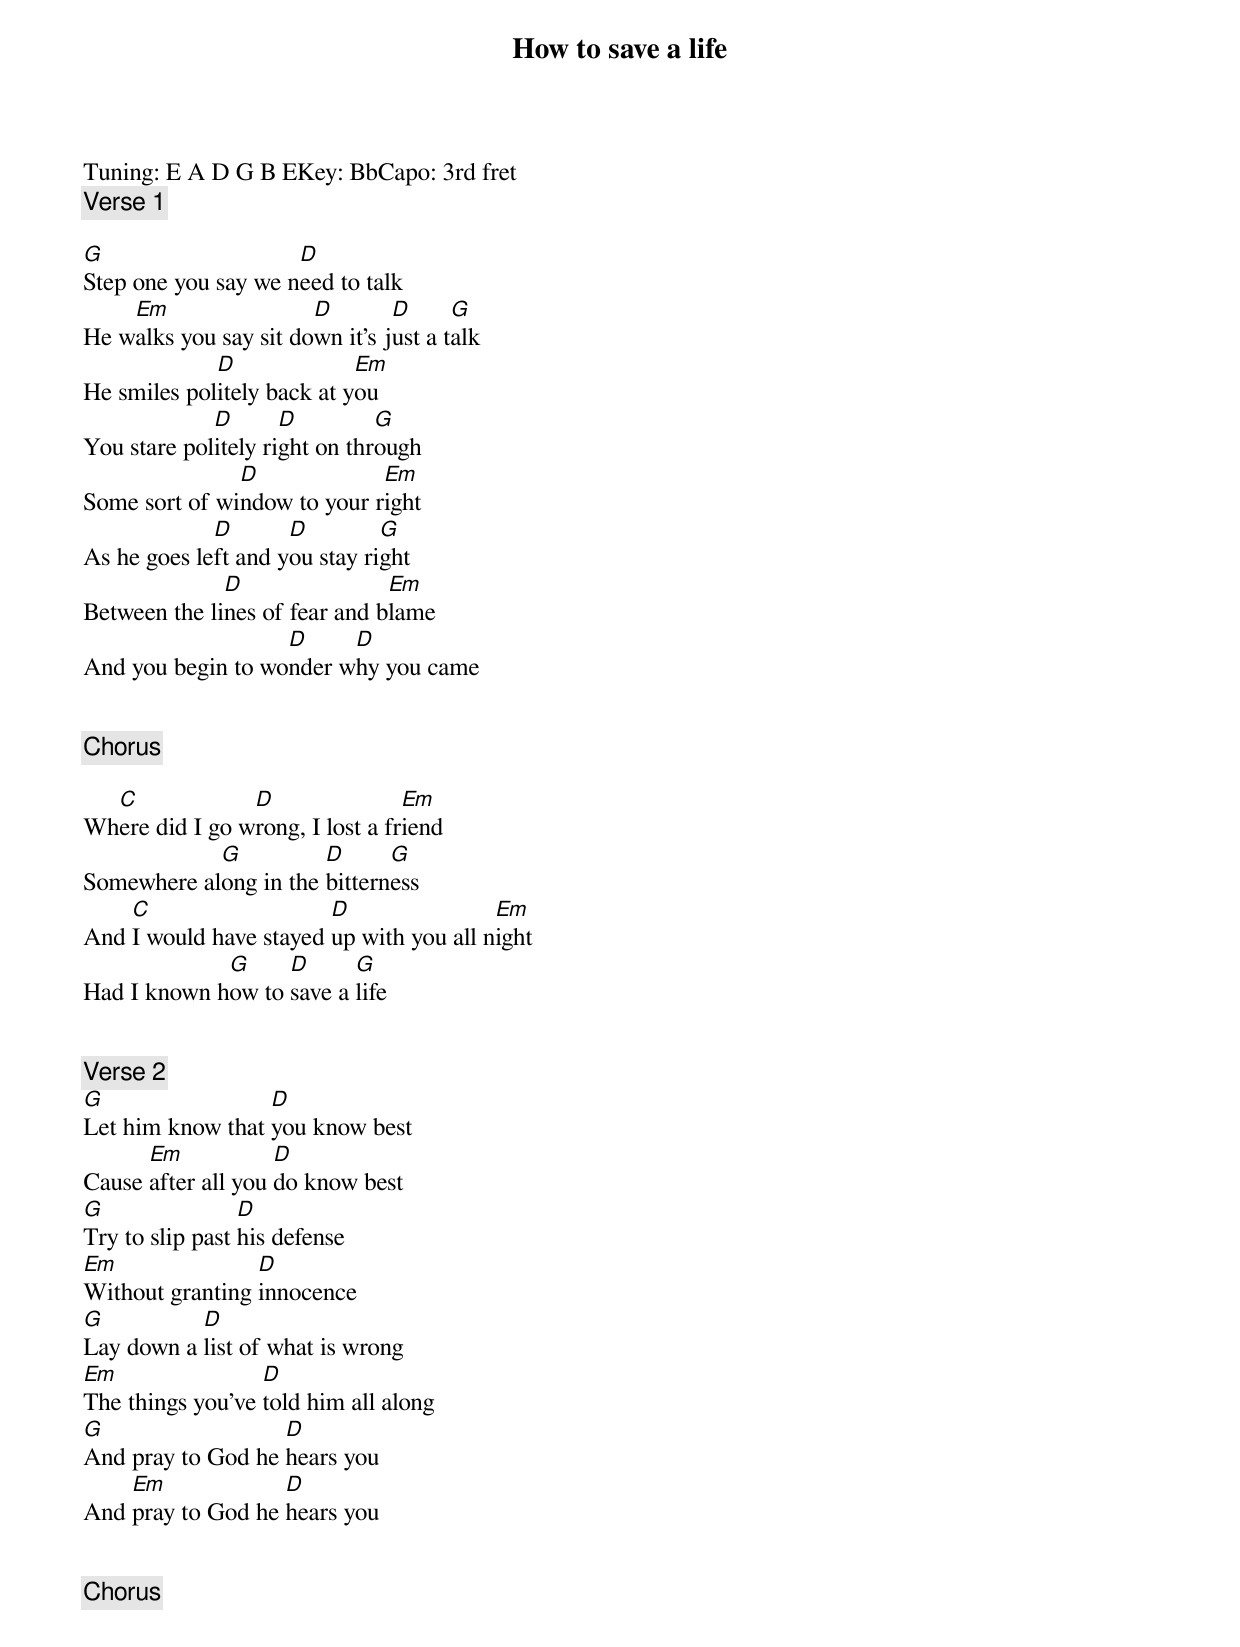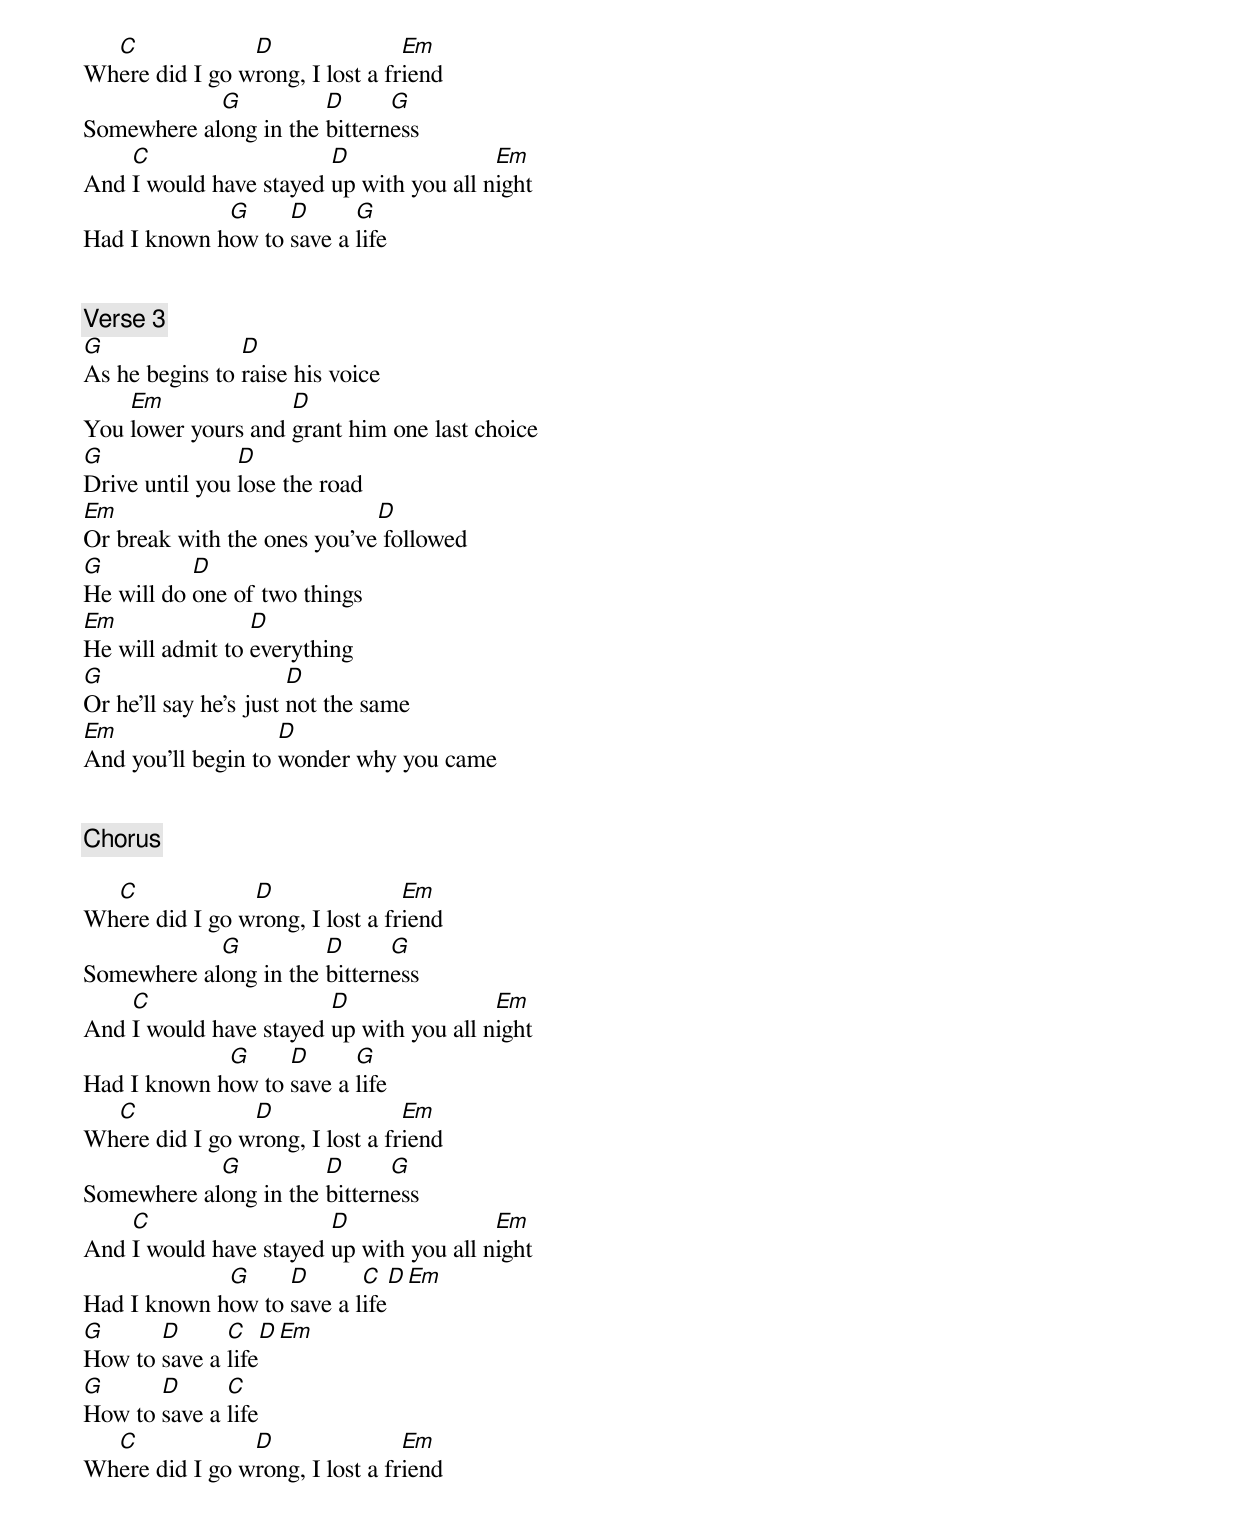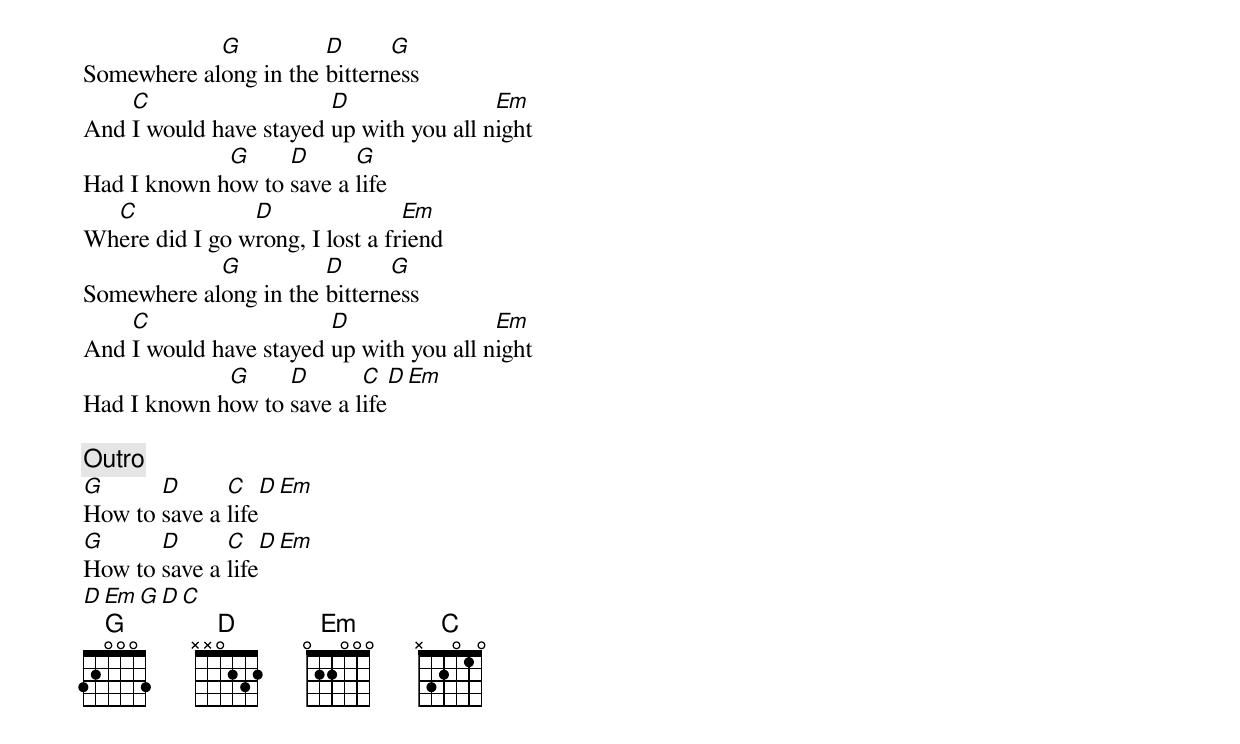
How to save a life

Tuning: E A D G B EKey: BbCapo: 3rd fret
[Verse 1]

G                    D
Step one you say we need to talk
    Em                 D        D      G
He walks you say sit down it’s just a talk
             D              Em
He smiles politely back at you
             D       D         G
You stare politely right on through
               D             Em
Some sort of window to your right
             D       D         G
As he goes left and you stay right
              D                Em
Between the lines of fear and blame
                   D     D
And you begin to wonder why you came


[Chorus]

  C             D                Em
Where did I go wrong, I lost a friend
            G          D      G
Somewhere along in the bitterness
    C                   D                Em
And I would have stayed up with you all night
             G     D      G
Had I known how to save a life


[Verse 2]
G                 D
Let him know that you know best
      Em            D
Cause after all you do know best
G                D
Try to slip past his defense
Em               D
Without granting innocence
G          D
Lay down a list of what is wrong
Em                D
The things you’ve told him all along
G                  D
And pray to God he hears you
    Em             D
And pray to God he hears you


[Chorus]

  C             D                Em
Where did I go wrong, I lost a friend
            G          D      G
Somewhere along in the bitterness
    C                   D                Em
And I would have stayed up with you all night
             G     D      G
Had I known how to save a life


[Verse 3]
G               D
As he begins to raise his voice
    Em              D
You lower yours and grant him one last choice
G               D
Drive until you lose the road
Em                           D
Or break with the ones you’ve followed
G          D
He will do one of two things
Em               D
He will admit to everything
G                      D
Or he’ll say he’s just not the same
Em                  D
And you’ll begin to wonder why you came


[Chorus]

  C             D                Em
Where did I go wrong, I lost a friend
            G          D      G
Somewhere along in the bitterness
    C                   D                Em
And I would have stayed up with you all night
             G     D      G
Had I known how to save a life
  C             D                Em
Where did I go wrong, I lost a friend
            G          D      G
Somewhere along in the bitterness
    C                   D                Em
And I would have stayed up with you all night
             G     D       C    D  Em
Had I known how to save a life
G      D      C     D   Em
How to save a life
G      D      C
How to save a life
  C             D                Em
Where did I go wrong, I lost a friend
            G          D      G
Somewhere along in the bitterness
    C                   D                Em
And I would have stayed up with you all night
             G     D      G
Had I known how to save a life
  C             D                Em
Where did I go wrong, I lost a friend
            G          D      G
Somewhere along in the bitterness
    C                   D                Em
And I would have stayed up with you all night
             G     D       C    D  Em
Had I known how to save a life

[Outro]
G      D      C     D   Em
How to save a life
G      D      C     D   Em
How to save a life
 D   Em G      D      C
